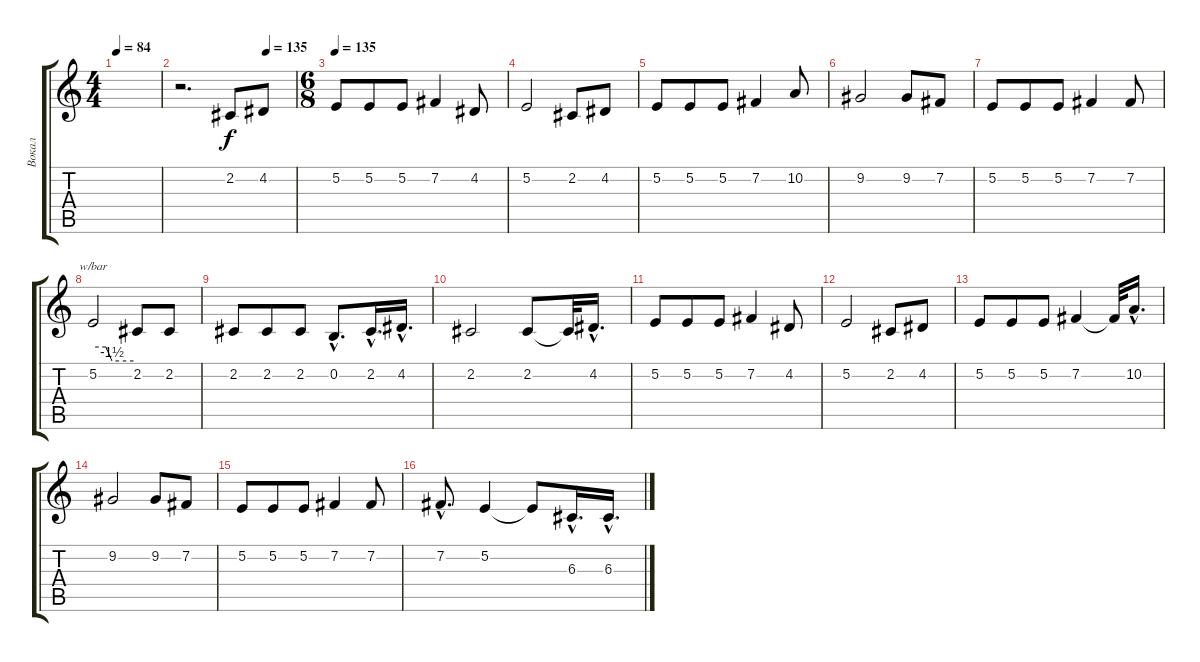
\track ("Вокал" "Вокал") {instrument lead6voice}
\staff {score tabs}
\tuning (E4 B3 G3 D3 A2 E2) {hide}
\ts (4 4)
\tempo 84
\clef g2
\ks c
|
\tempo (135 0.75)
r.2{d} 2.2.8 4.2.8 |
\ts (6 8)
\tempo 135
5.2.8 5.2.8 5.2.8 7.2.4 4.2.8 |
5.2.2 2.2.8 4.2.8 |
5.2.8 5.2.8 5.2.8 7.2.4 10.2.8 |
9.2.2 9.2.8 7.2.8 |
5.2.8 5.2.8 5.2.8 7.2.4 7.2.8 |
5.2.2{tbe (custom default 0 0 19 0 28 -6 60 -6)} 2.2.8 2.2.8 |
2.2.8 2.2.8 2.2.8 0.2{hac}.8{d} 2.2{hac}.16{d} 4.2{hac}.16{d} |
2.2.2 2.2.8 2.2{t}.32 4.2{hac}.16{d} |
5.2.8 5.2.8 5.2.8 7.2.4 4.2.8 |
5.2.2 2.2.8 4.2.8 |
5.2.8 5.2.8 5.2.8 7.2.4 7.2{t}.32 10.2{hac}.16{d} |
9.2.2 9.2.8 7.2.8 |
5.2.8 5.2.8 5.2.8 7.2.4 7.2.8 |
7.2{hac}.8{d} 5.2.4 5.2{t}.8 6.3{hac}.16{d} 6.3{hac}.16{d}
